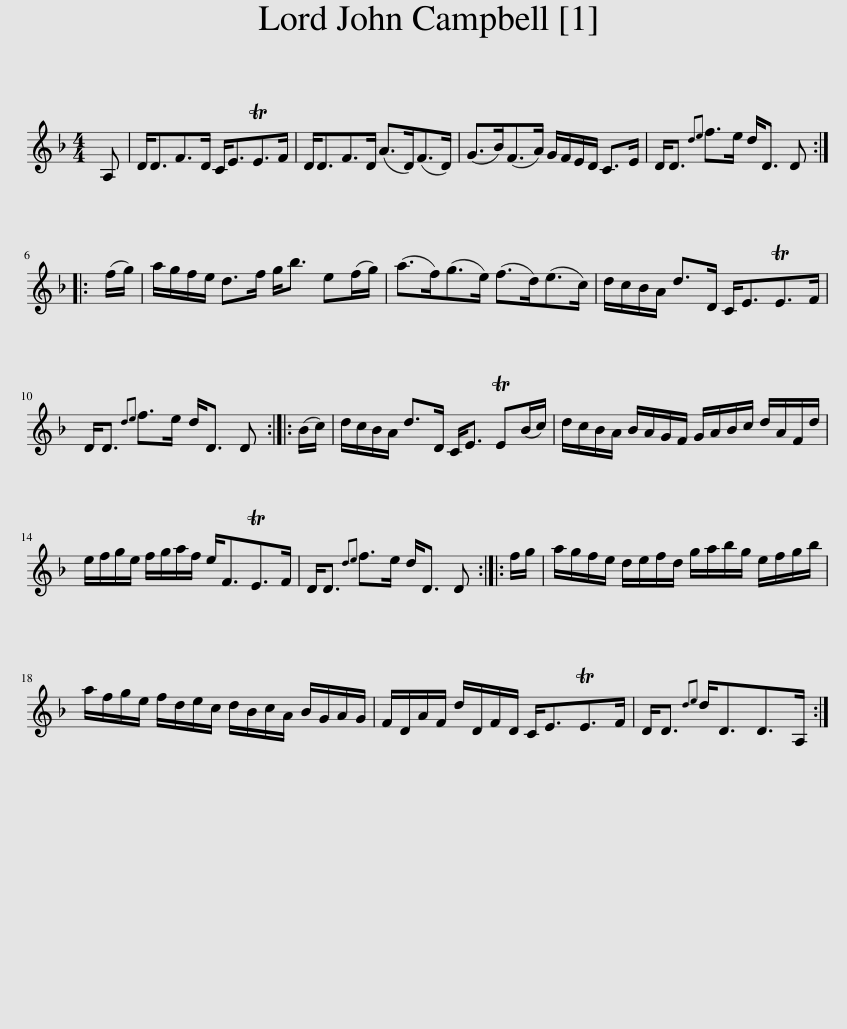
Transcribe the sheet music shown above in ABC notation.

X:1
L:1/8
M:4/4
I:linebreak $
K:Dmin
V:1 treble
V:1
 A, | D<DF>D C<ETE>F | D<DF>D (A>D)(F>D) | (G>B)(F>A) G/F/E/D/ C>E | D<D{de} f>e d<D D ::$ %5
 (f/g/) | a/g/f/e/ d>f g<b e(f/g/) | (a>f)(g>e) (f>d)(e>c) | d/c/B/A/ d>D C<ETE>F |$ D<D{de} f>e d<D D :: %10
 (B/c/) | d/c/B/A/ d>D C<E TE(B/c/) | d/c/B/A/ B/A/G/F/ G/A/B/c/ d/A/F/d/ |$ e/f/g/e/ f/g/a/f/ e<FTE>F | D<D{de} f>e d<D D :: %15
 f/g/ | a/g/f/e/ d/e/f/d/ g/a/b/g/ e/f/g/b/ |$ a/f/g/e/ f/d/e/c/ d/B/c/A/ B/G/A/G/ | F/D/A/F/ d/D/F/D/ C<ETE>F | D<D{de} d<DD>A, :| %20
